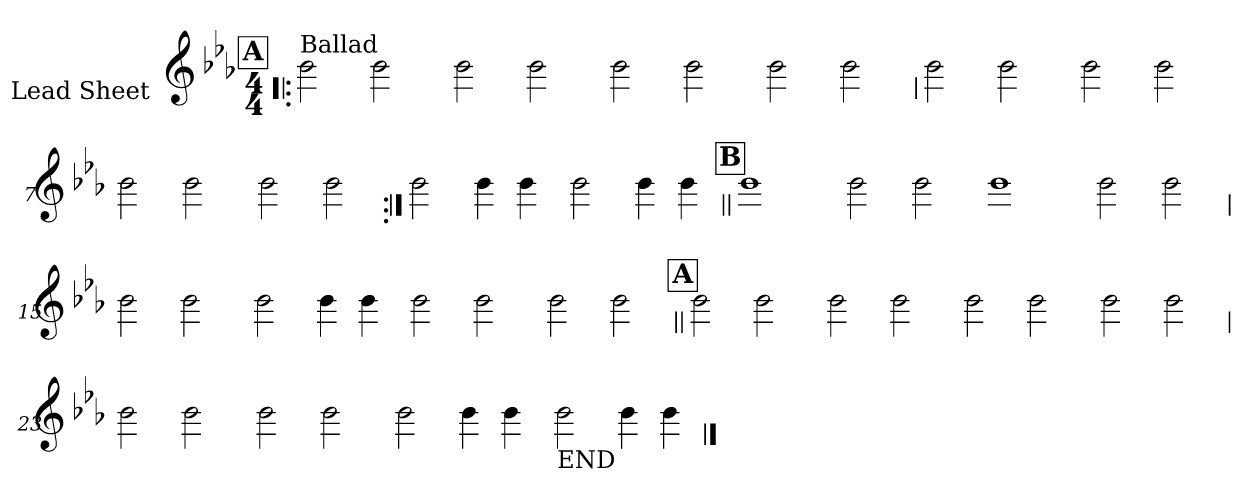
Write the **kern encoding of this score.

**kern
*part1
*staff1
*I"Lead Sheet
*stria0
*clefG2
*k[b-e-a-]
*E-:
*M4/4
!!LO:REH:place=s1:a:t=A
=1!|:
!LO:TX:a:t=Ballad
2b-
2b-
=2-
2b-
2b-
=3-
2b-
2b-
=4-
2b-
2b-
!!LO:LB:g=z
=5
2b-
2b-
=6-
2b-
2b-
=7-
2b-
2b-
=8-
2b-
2b-
!!LO:LB:g=z
=9:|!
2b-
4b-
4b-
=10-
2b-
4b-
4b-
!!LO:LB:g=z
!!LO:REH:place=s1:a:t=B
=11||
1b-
=12-
2b-
2b-
=13-
1b-
=14-
2b-
2b-
!!LO:LB:g=z
=15
2b-
2b-
=16-
2b-
4b-
4b-
=17-
2b-
2b-
=18-
2b-
2b-
!!LO:LB:g=z
!!LO:REH:place=s1:a:t=A
=19||
2b-
2b-
=20-
2b-
2b-
=21-
2b-
2b-
=22-
2b-
2b-
!!LO:LB:g=z
=23
2b-
2b-
=24-
2b-
2b-
=25-
2b-
4b-
4b-
=26-
!LO:TX:b:t=END
2b-
4b-
4b-
==
*-
